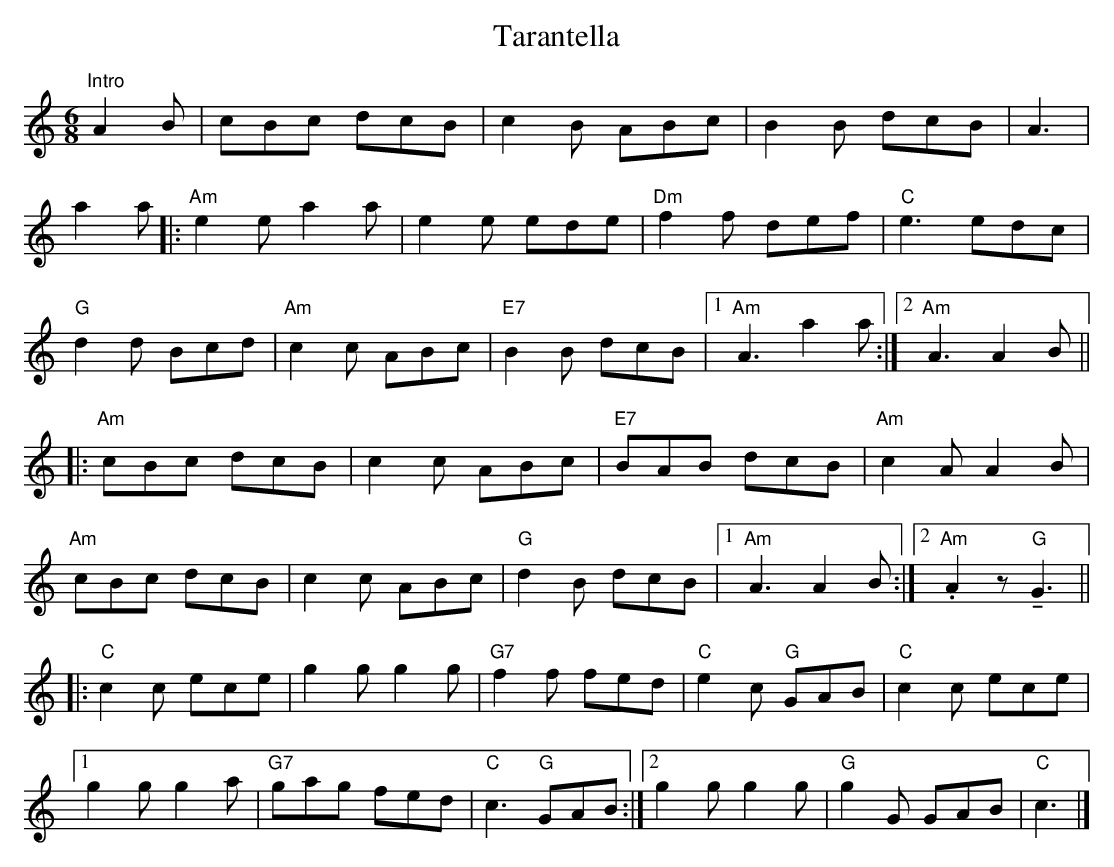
X:1
T:Tarantella
L:1/4
M:6/8
K:C
V:1
"^Intro" A B/ | c/B/c/ d/c/B/ | c B/ A/B/c/ | B B/ d/c/B/ |  A3/2 |
a a/ |: "Am" e e/ a a/ | e e/ e/d/e/ |  "Dm" f f/ d/e/f/ | "C" e3/2 e/d/c/ |
"G" d d/ B/c/d/ | "Am" c c/ A/B/c/ |  "E7" B B/ d/c/B/ |1 "Am" A3/2 a a/ :|2 "Am" A3/2 A B/||
 |:"Am" c/B/c/ d/c/B/ |  c c/ A/B/c/ | "E7" B/A/B/ d/c/B/ | "Am" c A/ A B/ |
"Am" c/B/c/ d/c/B/ |  c c/ A/B/c/ | "G" d B/ d/c/B/ |1 "Am" A3/2 A B/ :|2 "Am" .A z/ "G" !tenuto!G3/2 ||
|:"C" c c/ e/c/e/ | g g/ g g/ | "G7" f f/ f/e/d/ | "C" e c/ "G" G/A/B/ |  "C" c c/ e/c/e/ |1
g g/ g a/ | "G7" g/a/g/ f/e/d/ | "C" c3/2 "G" G/A/B/ :|2  g g/ g g/ | "G" g G/ G/A/B/ | "C" c3/2 |]
